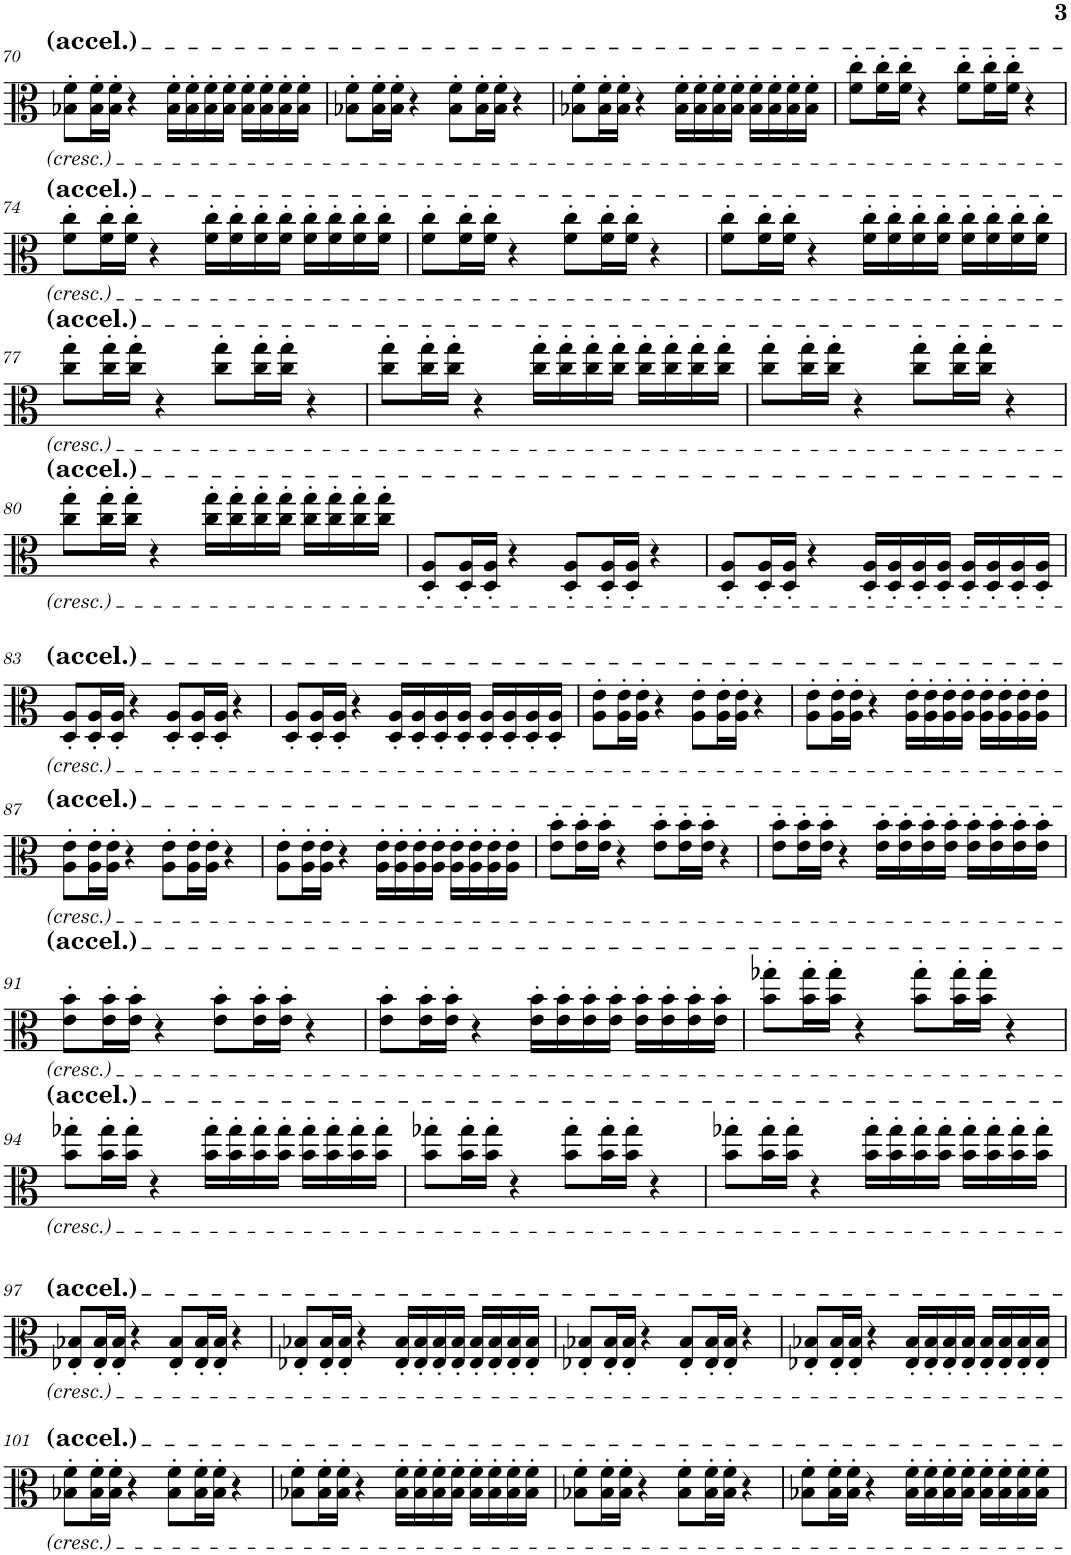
**kern
*part1
*staff1
*I"Viola
*I'Vla.
!!LO:PB:g=z
*clefC3
*k[]
*M4/4
=70
8B-X\' 8f\'L
16B-\' 16f\'L
16B-\' 16f\'JJ
4r
16B-\' 16f\'LL
16B-\' 16f\'
16B-\' 16f\'
16B-\' 16f\'JJ
16B-\' 16f\'LL
16B-\' 16f\'
16B-\' 16f\'
16B-\' 16f\'JJ
=71
8B-X\' 8f\'L
16B-\' 16f\'L
16B-\' 16f\'JJ
4r
8B-\' 8f\'L
16B-\' 16f\'L
16B-\' 16f\'JJ
4r
=72
8B-X\' 8f\'L
16B-\' 16f\'L
16B-\' 16f\'JJ
4r
16B-\' 16f\'LL
16B-\' 16f\'
16B-\' 16f\'
16B-\' 16f\'JJ
16B-\' 16f\'LL
16B-\' 16f\'
16B-\' 16f\'
16B-\' 16f\'JJ
=73
8f\' 8cc\'L
16f\' 16cc\'L
16f\' 16cc\'JJ
4r
8f\' 8cc\'L
16f\' 16cc\'L
16f\' 16cc\'JJ
4r
!!LO:LB:g=z
=74
8f\' 8cc\'L
16f\' 16cc\'L
16f\' 16cc\'JJ
4r
16f\' 16cc\'LL
16f\' 16cc\'
16f\' 16cc\'
16f\' 16cc\'JJ
16f\' 16cc\'LL
16f\' 16cc\'
16f\' 16cc\'
16f\' 16cc\'JJ
=75
8f\' 8cc\'L
16f\' 16cc\'L
16f\' 16cc\'JJ
4r
8f\' 8cc\'L
16f\' 16cc\'L
16f\' 16cc\'JJ
4r
=76
8f\' 8cc\'L
16f\' 16cc\'L
16f\' 16cc\'JJ
4r
16f\' 16cc\'LL
16f\' 16cc\'
16f\' 16cc\'
16f\' 16cc\'JJ
16f\' 16cc\'LL
16f\' 16cc\'
16f\' 16cc\'
16f\' 16cc\'JJ
!!LO:LB:g=z
=77
8cc\' 8gg\'L
16cc\' 16gg\'L
16cc\' 16gg\'JJ
4r
8cc\' 8gg\'L
16cc\' 16gg\'L
16cc\' 16gg\'JJ
4r
=78
8cc\' 8gg\'L
16cc\' 16gg\'L
16cc\' 16gg\'JJ
4r
16cc\' 16gg\'LL
16cc\' 16gg\'
16cc\' 16gg\'
16cc\' 16gg\'JJ
16cc\' 16gg\'LL
16cc\' 16gg\'
16cc\' 16gg\'
16cc\' 16gg\'JJ
=79
8cc\' 8gg\'L
16cc\' 16gg\'L
16cc\' 16gg\'JJ
4r
8cc\' 8gg\'L
16cc\' 16gg\'L
16cc\' 16gg\'JJ
4r
!!LO:LB:g=z
=80
8cc\' 8gg\'L
16cc\' 16gg\'L
16cc\' 16gg\'JJ
4r
16cc\' 16gg\'LL
16cc\' 16gg\'
16cc\' 16gg\'
16cc\' 16gg\'JJ
16cc\' 16gg\'LL
16cc\' 16gg\'
16cc\' 16gg\'
16cc\' 16gg\'JJ
=81
8D/' 8A/'L
16D/' 16A/'L
16D/' 16A/'JJ
4r
8D/' 8A/'L
16D/' 16A/'L
16D/' 16A/'JJ
4r
=82
8D/' 8A/'L
16D/' 16A/'L
16D/' 16A/'JJ
4r
16D/' 16A/'LL
16D/' 16A/'
16D/' 16A/'
16D/' 16A/'JJ
16D/' 16A/'LL
16D/' 16A/'
16D/' 16A/'
16D/' 16A/'JJ
!!LO:LB:g=z
=83
8D/' 8A/'L
16D/' 16A/'L
16D/' 16A/'JJ
4r
8D/' 8A/'L
16D/' 16A/'L
16D/' 16A/'JJ
4r
=84
8D/' 8A/'L
16D/' 16A/'L
16D/' 16A/'JJ
4r
16D/' 16A/'LL
16D/' 16A/'
16D/' 16A/'
16D/' 16A/'JJ
16D/' 16A/'LL
16D/' 16A/'
16D/' 16A/'
16D/' 16A/'JJ
=85
8A\' 8e\'L
16A\' 16e\'L
16A\' 16e\'JJ
4r
8A\' 8e\'L
16A\' 16e\'L
16A\' 16e\'JJ
4r
=86
8A\' 8e\'L
16A\' 16e\'L
16A\' 16e\'JJ
4r
16A\' 16e\'LL
16A\' 16e\'
16A\' 16e\'
16A\' 16e\'JJ
16A\' 16e\'LL
16A\' 16e\'
16A\' 16e\'
16A\' 16e\'JJ
!!LO:LB:g=z
=87
8A\' 8e\'L
16A\' 16e\'L
16A\' 16e\'JJ
4r
8A\' 8e\'L
16A\' 16e\'L
16A\' 16e\'JJ
4r
=88
8A\' 8e\'L
16A\' 16e\'L
16A\' 16e\'JJ
4r
16A\' 16e\'LL
16A\' 16e\'
16A\' 16e\'
16A\' 16e\'JJ
16A\' 16e\'LL
16A\' 16e\'
16A\' 16e\'
16A\' 16e\'JJ
=89
8e\' 8b\'L
16e\' 16b\'L
16e\' 16b\'JJ
4r
8e\' 8b\'L
16e\' 16b\'L
16e\' 16b\'JJ
4r
=90
8e\' 8b\'L
16e\' 16b\'L
16e\' 16b\'JJ
4r
16e\' 16b\'LL
16e\' 16b\'
16e\' 16b\'
16e\' 16b\'JJ
16e\' 16b\'LL
16e\' 16b\'
16e\' 16b\'
16e\' 16b\'JJ
!!LO:LB:g=z
=91
8e\' 8b\'L
16e\' 16b\'L
16e\' 16b\'JJ
4r
8e\' 8b\'L
16e\' 16b\'L
16e\' 16b\'JJ
4r
=92
8e\' 8b\'L
16e\' 16b\'L
16e\' 16b\'JJ
4r
16e\' 16b\'LL
16e\' 16b\'
16e\' 16b\'
16e\' 16b\'JJ
16e\' 16b\'LL
16e\' 16b\'
16e\' 16b\'
16e\' 16b\'JJ
=93
8b\' 8gg-X\'L
16b\' 16gg-\'L
16b\' 16gg-\'JJ
4r
8b\' 8gg-\'L
16b\' 16gg-\'L
16b\' 16gg-\'JJ
4r
!!LO:LB:g=z
=94
8b\' 8gg-X\'L
16b\' 16gg-\'L
16b\' 16gg-\'JJ
4r
16b\' 16gg-\'LL
16b\' 16gg-\'
16b\' 16gg-\'
16b\' 16gg-\'JJ
16b\' 16gg-\'LL
16b\' 16gg-\'
16b\' 16gg-\'
16b\' 16gg-\'JJ
=95
8b\' 8gg-X\'L
16b\' 16gg-\'L
16b\' 16gg-\'JJ
4r
8b\' 8gg-\'L
16b\' 16gg-\'L
16b\' 16gg-\'JJ
4r
=96
8b\' 8gg-X\'L
16b\' 16gg-\'L
16b\' 16gg-\'JJ
4r
16b\' 16gg-\'LL
16b\' 16gg-\'
16b\' 16gg-\'
16b\' 16gg-\'JJ
16b\' 16gg-\'LL
16b\' 16gg-\'
16b\' 16gg-\'
16b\' 16gg-\'JJ
!!LO:LB:g=z
=97
8E-X/' 8B-X/'L
16E-/' 16B-/'L
16E-/' 16B-/'JJ
4r
8E-/' 8B-/'L
16E-/' 16B-/'L
16E-/' 16B-/'JJ
4r
=98
8E-X/' 8B-X/'L
16E-/' 16B-/'L
16E-/' 16B-/'JJ
4r
16E-/' 16B-/'LL
16E-/' 16B-/'
16E-/' 16B-/'
16E-/' 16B-/'JJ
16E-/' 16B-/'LL
16E-/' 16B-/'
16E-/' 16B-/'
16E-/' 16B-/'JJ
=99
8E-X/' 8B-X/'L
16E-/' 16B-/'L
16E-/' 16B-/'JJ
4r
8E-/' 8B-/'L
16E-/' 16B-/'L
16E-/' 16B-/'JJ
4r
=100
8E-X/' 8B-X/'L
16E-/' 16B-/'L
16E-/' 16B-/'JJ
4r
16E-/' 16B-/'LL
16E-/' 16B-/'
16E-/' 16B-/'
16E-/' 16B-/'JJ
16E-/' 16B-/'LL
16E-/' 16B-/'
16E-/' 16B-/'
16E-/' 16B-/'JJ
!!LO:LB:g=z
=101
8B-X\' 8f\'L
16B-\' 16f\'L
16B-\' 16f\'JJ
4r
8B-\' 8f\'L
16B-\' 16f\'L
16B-\' 16f\'JJ
4r
=102
8B-X\' 8f\'L
16B-\' 16f\'L
16B-\' 16f\'JJ
4r
16B-\' 16f\'LL
16B-\' 16f\'
16B-\' 16f\'
16B-\' 16f\'JJ
16B-\' 16f\'LL
16B-\' 16f\'
16B-\' 16f\'
16B-\' 16f\'JJ
=103
8B-X\' 8f\'L
16B-\' 16f\'L
16B-\' 16f\'JJ
4r
8B-\' 8f\'L
16B-\' 16f\'L
16B-\' 16f\'JJ
4r
=104
8B-X\' 8f\'L
16B-\' 16f\'L
16B-\' 16f\'JJ
4r
16B-\' 16f\'LL
16B-\' 16f\'
16B-\' 16f\'
16B-\' 16f\'JJ
16B-\' 16f\'LL
16B-\' 16f\'
16B-\' 16f\'
16B-\' 16f\'JJ
=
*-
